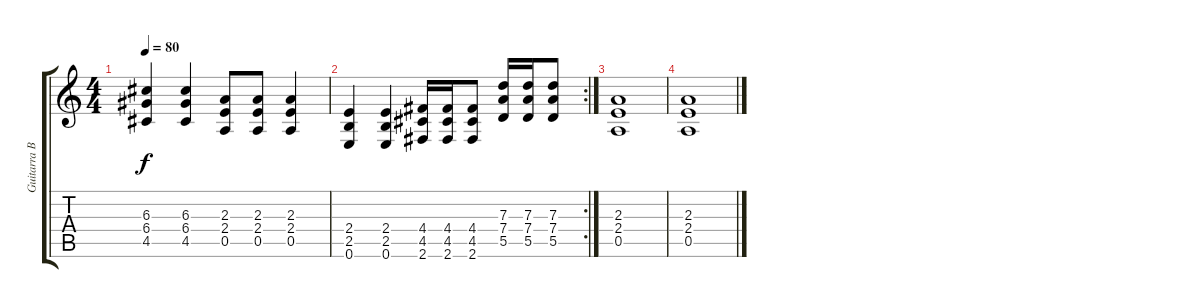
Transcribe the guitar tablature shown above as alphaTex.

\track ("Guitarra Base" "Guitarra B") {instrument distortionguitar}
\staff {score tabs}
\tuning (E4 B3 G3 D3 A2 E2) {hide}
\ts (4 4)
\tempo 80
\clef g2
\ks c
(6.3 6.4 4.5).4{dy f} (6.3 6.4 4.5).4 (2.3 2.4 0.5).8 (2.3 2.4 0.5).8 (2.3 2.4 0.5).4 |
\rc 2
(2.4 2.5 0.6).4 (2.4 2.5 0.6).4 (4.4 4.5 2.6).16 (4.4 4.5 2.6).16 (4.4 4.5 2.6).8 (7.3 7.4 5.5).16 (7.3 7.4 5.5).16 (7.3 7.4 5.5).8 |
(2.3 2.4 0.5).1 |
(2.3 2.4 0.5).1
